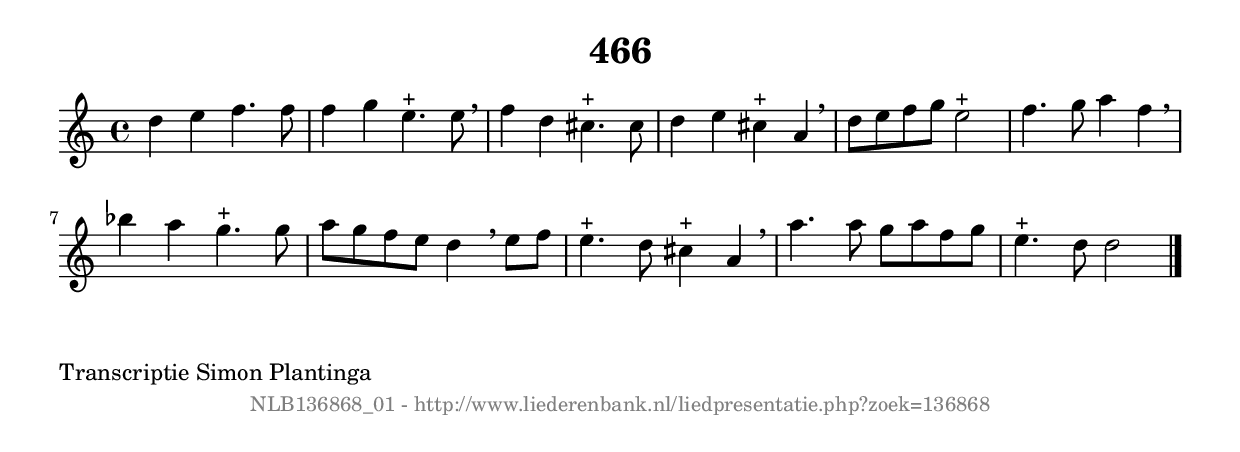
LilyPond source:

%
% produced by wce2krn 1.64 (7 June 2014)
%
\version"2.16"
#(append! paper-alist '(("long" . (cons (* 210 mm) (* 2000 mm)))))
#(set-default-paper-size "long")
sb = {\breathe}
mBreak = {\breathe }
bBreak = {\breathe }
x = {\once\override NoteHead #'style = #'cross }
gl=\glissando
itime={\override Staff.TimeSignature #'stencil = ##f }
ficta = {\once\set suggestAccidentals = ##t}
fine = {\once\override Score.RehearsalMark #'self-alignment-X = #1 \mark \markup {\italic{Fine}}}
dc = {\once\override Score.RehearsalMark #'self-alignment-X = #1 \mark \markup {\italic{D.C.}}}
dcf = {\once\override Score.RehearsalMark #'self-alignment-X = #1 \mark \markup {\italic{D.C. al Fine}}}
dcc = {\once\override Score.RehearsalMark #'self-alignment-X = #1 \mark \markup {\italic{D.C. al Coda}}}
ds = {\once\override Score.RehearsalMark #'self-alignment-X = #1 \mark \markup {\italic{D.S.}}}
dsf = {\once\override Score.RehearsalMark #'self-alignment-X = #1 \mark \markup {\italic{D.S. al Fine}}}
dsc = {\once\override Score.RehearsalMark #'self-alignment-X = #1 \mark \markup {\italic{D.S. al Coda}}}
pv = {\set Score.repeatCommands = #'((volta "1"))}
sv = {\set Score.repeatCommands = #'((volta "2"))}
tv = {\set Score.repeatCommands = #'((volta "3"))}
qv = {\set Score.repeatCommands = #'((volta "4"))}
xv = {\set Score.repeatCommands = #'((volta #f))}
\header{ tagline = ""
title = "466"
}
\score {{
\key d \dorian
\relative g'
{
\set melismaBusyProperties = #'()
\time 4/4
\tempo 4=120
\override Score.MetronomeMark #'transparent = ##t
\override Score.RehearsalMark #'break-visibility = #(vector #t #t #f)
d'4 e4 f4. f8 | f4 g4 e4.^"+" e8 \sb | f4 d4 cis4.^"+" cis8 | d4 e4 cis4^"+" a4 \sb | d8 e8 f8 g8 e2^"+" | f4. g8 a4 f4 | \mBreak \bar "|"
bes4 a4 g4.^"+" g8 | a8 g8 f8 e8 d4 \sb e8 f8 | e4.^"+" d8 cis4^"+" a4 \sb | a'4. a8 g8 a8 f8 g8 | e4.^"+" d8 d2 \bar "|."
 }}
 \midi { }
 \layout {
            indent = 0.0\cm
}
}
\markup { \wordwrap-string #" 
Transcriptie Simon Plantinga
"}
\markup { \vspace #0 } \markup { \with-color #grey \fill-line { \center-column { \smaller "NLB136868_01 - http://www.liederenbank.nl/liedpresentatie.php?zoek=136868" } } }
